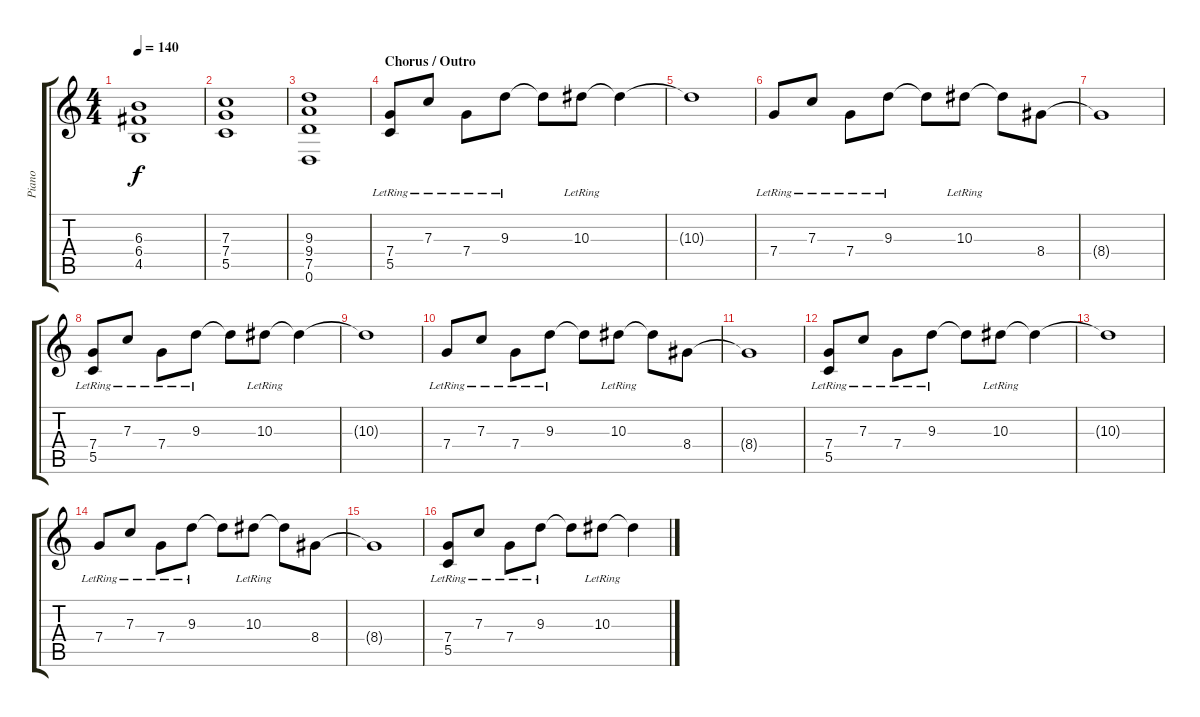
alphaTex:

\track ("Piano" "Piano") {instrument acousticgrandpiano}
\staff {score tabs}
\tuning (D5 A4 F4 C4 G3 D3) {hide}
\ts (4 4)
\tempo 140
\clef g2
\ks c
(6.3 6.4 4.5).1{dy f} |
(7.3 7.4 5.5).1 |
(9.3 9.4 7.5 0.6).1 |
\section ("" "Chorus / Outro")
(7.4{lr} 5.5{lr}).8 7.3{lr}.8 7.4{lr}.8 9.3{lr}.8 9.3{t}.8 10.3{lr}.8 10.3{t}.4 |
10.3{t}.1 |
7.4{lr}.8 7.3{lr}.8 7.4{lr}.8 9.3{lr}.8 9.3{t}.8 10.3{lr}.8 10.3{t}.8 8.4.8 |
8.4{t}.1 |
(7.4{lr} 5.5{lr}).8 7.3{lr}.8 7.4{lr}.8 9.3{lr}.8 9.3{t}.8 10.3{lr}.8 10.3{t}.4 |
10.3{t}.1 |
7.4{lr}.8 7.3{lr}.8 7.4{lr}.8 9.3{lr}.8 9.3{t}.8 10.3{lr}.8 10.3{t}.8 8.4.8 |
8.4{t}.1 |
(7.4{lr} 5.5{lr}).8 7.3{lr}.8 7.4{lr}.8 9.3{lr}.8 9.3{t}.8 10.3{lr}.8 10.3{t}.4 |
10.3{t}.1 |
7.4{lr}.8 7.3{lr}.8 7.4{lr}.8 9.3{lr}.8 9.3{t}.8 10.3{lr}.8 10.3{t}.8 8.4.8 |
8.4{t}.1 |
(7.4{lr} 5.5{lr}).8 7.3{lr}.8 7.4{lr}.8 9.3{lr}.8 9.3{t}.8 10.3{lr}.8 10.3{t}.4
